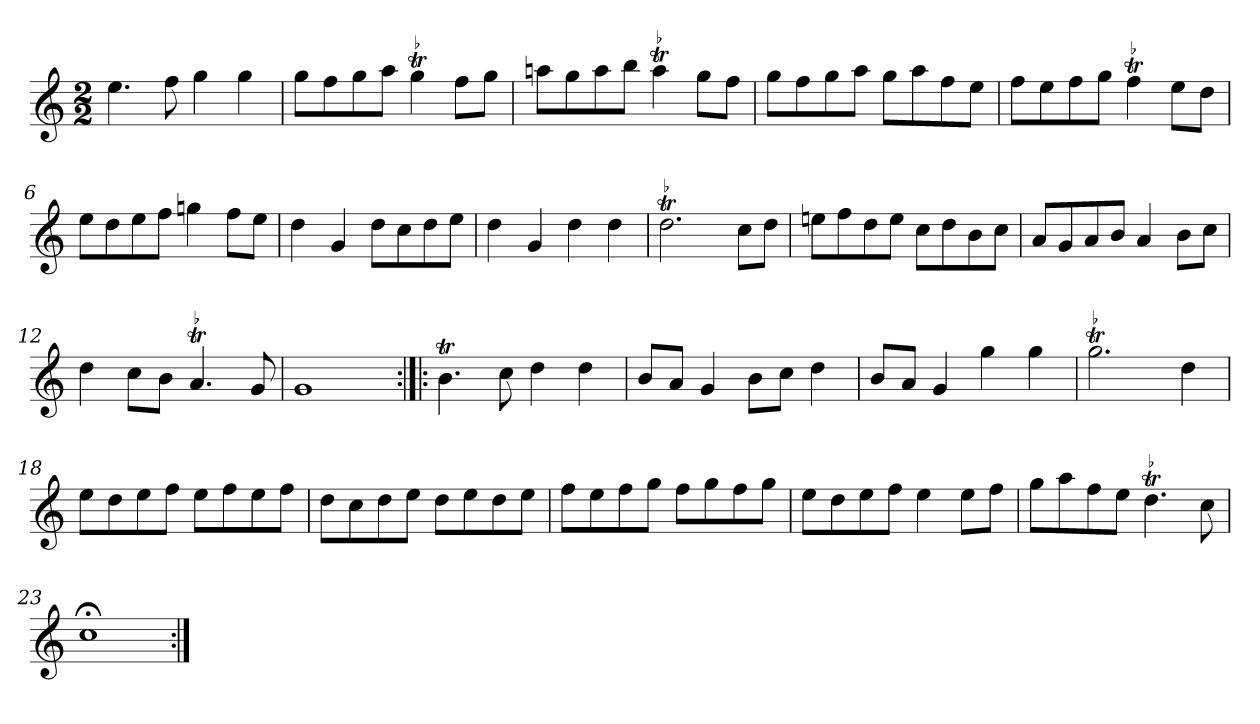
**kern
*part1
*staff1
*clefG2
*k[]
*C:
*M2/2
*MM120
=1
4.ee
8ff
4gg
4gg
=2
8gg\L
8ff\
8gg\
8aa\J
!LO:TR:acc=-
4ggt
8ff\L
8gg\J
=3
8aan\L
8gg\
8aa\
8bb\J
!LO:TR:acc=-
4aat
8gg\L
8ff\J
=4
8gg\L
8ff\
8gg\
8aa\J
8gg\L
8aa\
8ff\
8ee\J
=5
8ff\L
8ee\
8ff\
8gg\J
!LO:TR:acc=-
4fft
8ee\L
8dd\J
=6
8ee\L
8dd\
8ee\
8ff\J
4ggn
8ff\L
8ee\J
=7
4dd
4g
8dd\L
8cc\
8dd\
8ee\J
=8
4dd
4g
4dd
4dd
=9
!LO:TR:acc=-
2.ddt
8cc\L
8dd\J
=10
8een\L
8ff\
8dd\
8ee\J
8cc\L
8dd\
8b\
8cc\J
=11
8a/L
8g/
8a/
8b/J
4a
8b\L
8cc\J
=12
4dd
8cc\L
8b\J
!LO:TR:acc=-
4.at
8g
=13
1g
=14:|!|:
4.bt
8cc
4dd
4dd
=15
8b/L
8a/J
4g
8b\L
8cc\J
4dd
=16
8b/L
8a/J
4g
4gg
4gg
=17
!LO:TR:acc=-
2.ggt
4dd
=18
8ee\L
8dd\
8ee\
8ff\J
8ee\L
8ff\
8ee\
8ff\J
=19
8dd\L
8cc\
8dd\
8ee\J
8dd\L
8ee\
8dd\
8ee\J
=20
8ff\L
8ee\
8ff\
8gg\J
8ff\L
8gg\
8ff\
8gg\J
=21
8ee\L
8dd\
8ee\
8ff\J
4ee
8ee\L
8ff\J
=22
8gg\L
8aa\
8ff\
8ee\J
!LO:TR:acc=-
4.ddt
8cc
=23
1cc;<
=:|!
*-
